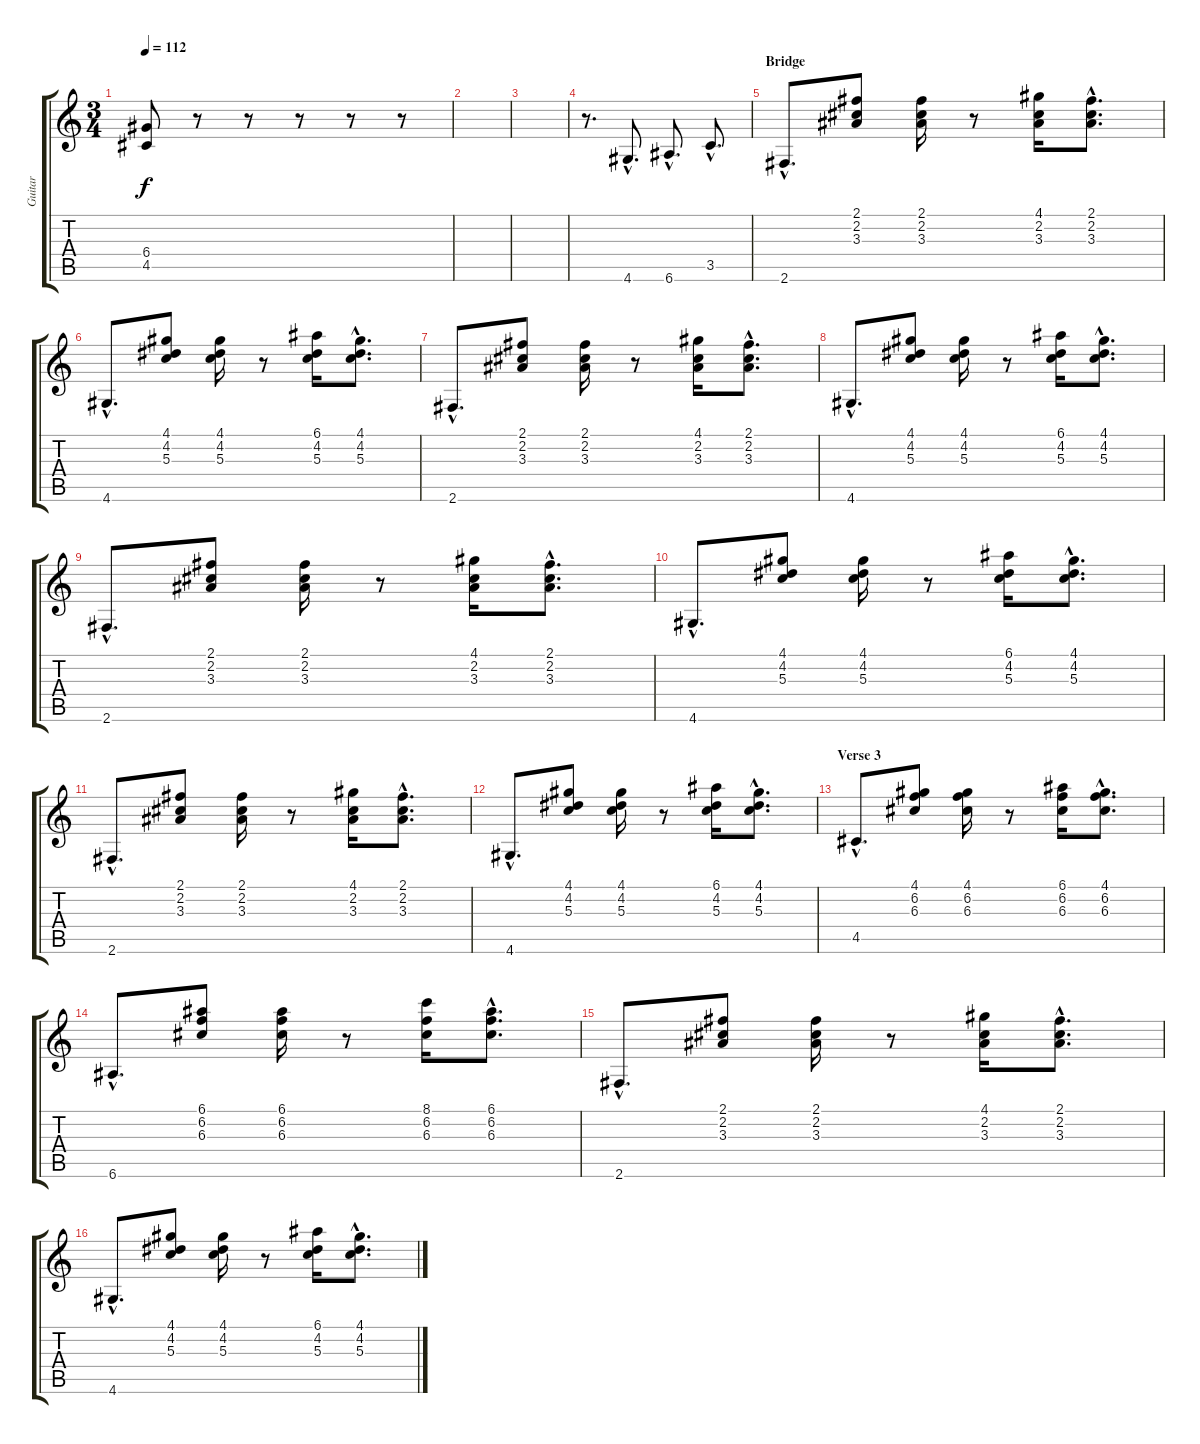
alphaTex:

\track ("Guitar" "Guitar") {instrument acousticguitarsteel}
\staff {score tabs}
\tuning (E4 B3 G3 D3 A2 E2) {hide}
\ts (3 4)
\tempo 112
\clef g2
\ks c
(6.4 4.5).8{dy f} r.8 r.8 r.8 r.8 r.8 |
|
|
r.8{d} 4.6{hac}.8{d} 6.6{hac}.8{d} 3.5{hac}.8{d} |
\section ("" "Bridge")
2.6{hac}.8{d} (2.1 2.2 3.3).8 (2.1 2.2 3.3).16 r.8 (4.1 2.2 3.3).16 (2.1{hac} 2.2{hac} 3.3{hac}).8{d} |
4.6{hac}.8{d} (4.1 4.2 5.3).8 (4.1 4.2 5.3).16 r.8 (6.1 4.2 5.3).16 (4.1{hac} 4.2{hac} 5.3{hac}).8{d} |
2.6{hac}.8{d} (2.1 2.2 3.3).8 (2.1 2.2 3.3).16 r.8 (4.1 2.2 3.3).16 (2.1{hac} 2.2{hac} 3.3{hac}).8{d} |
4.6{hac}.8{d} (4.1 4.2 5.3).8 (4.1 4.2 5.3).16 r.8 (6.1 4.2 5.3).16 (4.1{hac} 4.2{hac} 5.3{hac}).8{d} |
2.6{hac}.8{d} (2.1 2.2 3.3).8 (2.1 2.2 3.3).16 r.8 (4.1 2.2 3.3).16 (2.1{hac} 2.2{hac} 3.3{hac}).8{d} |
4.6{hac}.8{d} (4.1 4.2 5.3).8 (4.1 4.2 5.3).16 r.8 (6.1 4.2 5.3).16 (4.1{hac} 4.2{hac} 5.3{hac}).8{d} |
2.6{hac}.8{d} (2.1 2.2 3.3).8 (2.1 2.2 3.3).16 r.8 (4.1 2.2 3.3).16 (2.1{hac} 2.2{hac} 3.3{hac}).8{d} |
4.6{hac}.8{d} (4.1 4.2 5.3).8 (4.1 4.2 5.3).16 r.8 (6.1 4.2 5.3).16 (4.1{hac} 4.2{hac} 5.3{hac}).8{d} |
\section ("" "Verse 3")
4.5{hac}.8{d} (4.1 6.2 6.3).8 (4.1 6.2 6.3).16 r.8 (6.1 6.2 6.3).16 (4.1{hac} 6.2{hac} 6.3{hac}).8{d} |
6.6{hac}.8{d} (6.1 6.2 6.3).8 (6.1 6.2 6.3).16 r.8 (8.1 6.2 6.3).16 (6.1{hac} 6.2{hac} 6.3{hac}).8{d} |
2.6{hac}.8{d} (2.1 2.2 3.3).8 (2.1 2.2 3.3).16 r.8 (4.1 2.2 3.3).16 (2.1{hac} 2.2{hac} 3.3{hac}).8{d} |
4.6{hac}.8{d} (4.1 4.2 5.3).8 (4.1 4.2 5.3).16 r.8 (6.1 4.2 5.3).16 (4.1{hac} 4.2{hac} 5.3{hac}).8{d}
